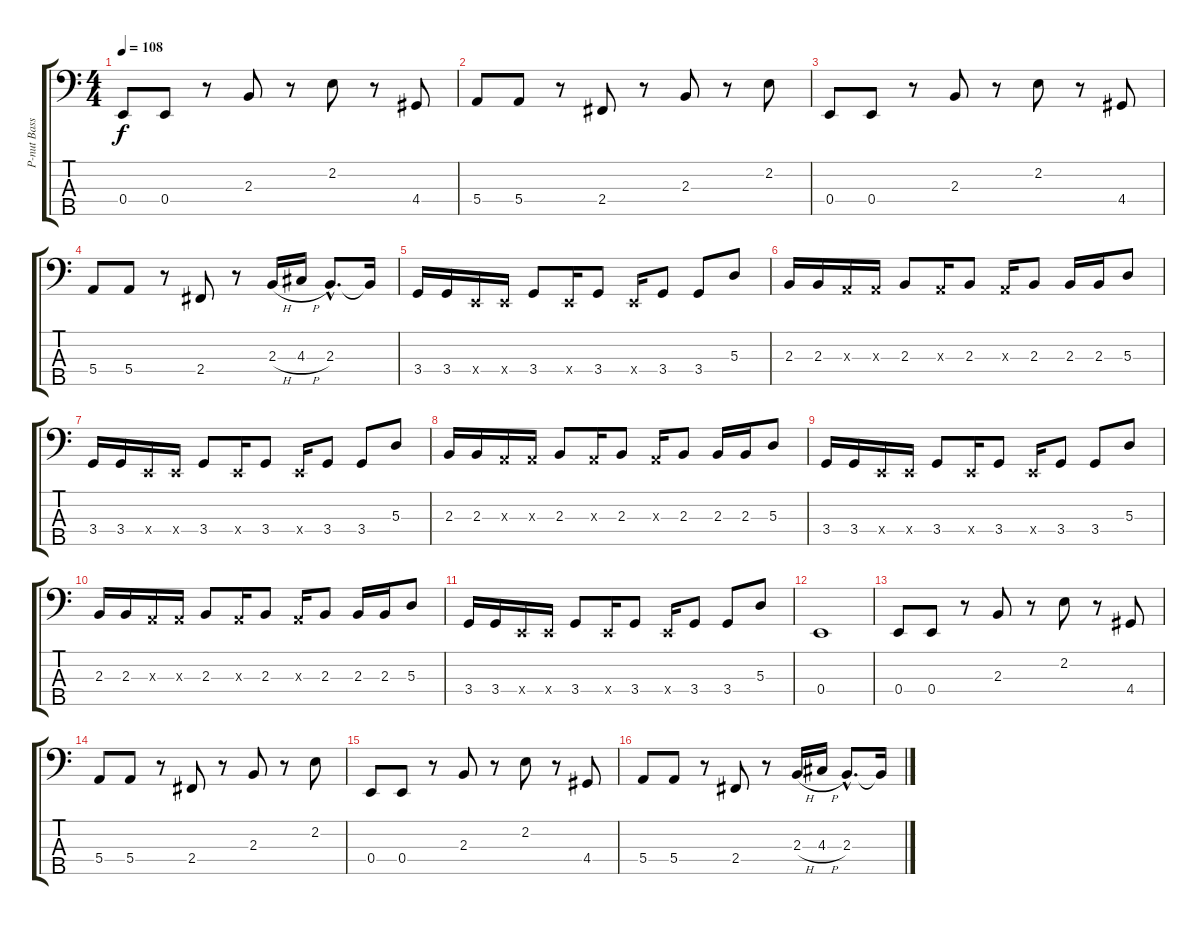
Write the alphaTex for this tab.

\track ("P-nut Bass" "P-nut Bass") {instrument electricbassfinger}
\staff {score tabs}
\tuning (G2 D2 A1 E1 B0) {hide}
\ts (4 4)
\tempo 108
\clef f4
\ks c
0.4.8{dy f} 0.4.8 r.8 2.3.8 r.8 2.2.8 r.8 4.4.8 |
5.4.8 5.4.8 r.8 2.4.8 r.8 2.3.8 r.8 2.2.8 |
0.4.8 0.4.8 r.8 2.3.8 r.8 2.2.8 r.8 4.4.8 |
5.4.8 5.4.8 r.8 2.4.8 r.8 2.3{h}.16 4.3{h}.16 2.3{hac}.8{d} 2.3{t}.16 |
3.4.16 3.4.16 0.4{x}.16 0.4{x}.16 3.4.8 0.4{x}.16 3.4.8 0.4{x}.16 3.4.8 3.4.8 5.3.8 |
2.3.16 2.3.16 0.3{x}.16 0.3{x}.16 2.3.8 0.3{x}.16 2.3.8 0.3{x}.16 2.3.8 2.3.16 2.3.16 5.3.8 |
3.4.16 3.4.16 0.4{x}.16 0.4{x}.16 3.4.8 0.4{x}.16 3.4.8 0.4{x}.16 3.4.8 3.4.8 5.3.8 |
2.3.16 2.3.16 0.3{x}.16 0.3{x}.16 2.3.8 0.3{x}.16 2.3.8 0.3{x}.16 2.3.8 2.3.16 2.3.16 5.3.8 |
3.4.16 3.4.16 0.4{x}.16 0.4{x}.16 3.4.8 0.4{x}.16 3.4.8 0.4{x}.16 3.4.8 3.4.8 5.3.8 |
2.3.16 2.3.16 0.3{x}.16 0.3{x}.16 2.3.8 0.3{x}.16 2.3.8 0.3{x}.16 2.3.8 2.3.16 2.3.16 5.3.8 |
3.4.16 3.4.16 0.4{x}.16 0.4{x}.16 3.4.8 0.4{x}.16 3.4.8 0.4{x}.16 3.4.8 3.4.8 5.3.8 |
0.4.1 |
0.4.8 0.4.8 r.8 2.3.8 r.8 2.2.8 r.8 4.4.8 |
5.4.8 5.4.8 r.8 2.4.8 r.8 2.3.8 r.8 2.2.8 |
0.4.8 0.4.8 r.8 2.3.8 r.8 2.2.8 r.8 4.4.8 |
5.4.8 5.4.8 r.8 2.4.8 r.8 2.3{h}.16 4.3{h}.16 2.3{hac}.8{d} 2.3{t}.16
